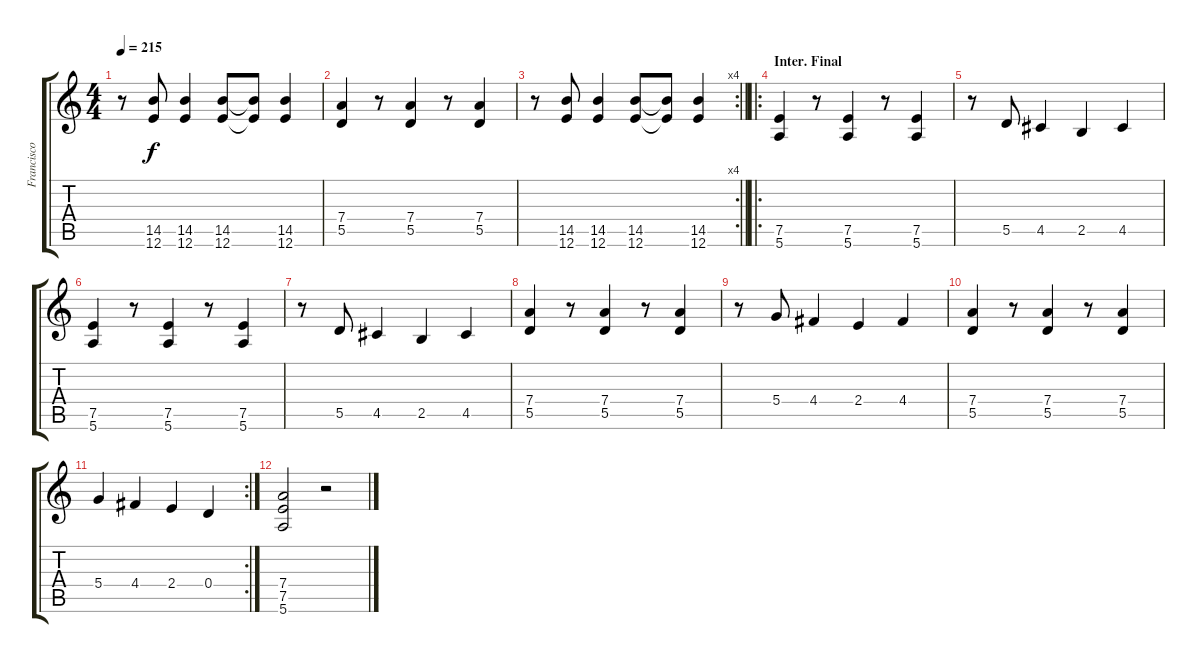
\track ("Francisco Duran" "Francisco ") {instrument overdrivenguitar}
\staff {score tabs}
\tuning (E4 B3 G3 D3 A2 E2) {hide}
\ts (4 4)
\tempo 215
\clef g2
\ks c
r.8{dy f} (14.5 12.6).8 (14.5 12.6).4 (14.5 12.6).8 (14.5{t} 12.6{t}).8 (14.5 12.6).4 |
(7.4 5.5).4 r.8 (7.4 5.5).4 r.8 (7.4 5.5).4 |
\rc 4
\barLineRight lightlight
r.8 (14.5 12.6).8 (14.5 12.6).4 (14.5 12.6).8 (14.5{t} 12.6{t}).8 (14.5 12.6).4 |
\ro
\section ("" "Inter. Final")
(7.5 5.6).4 r.8 (7.5 5.6).4 r.8 (7.5 5.6).4 |
r.8 5.5.8 4.5.4 2.5.4 4.5.4 |
(7.5 5.6).4 r.8 (7.5 5.6).4 r.8 (7.5 5.6).4 |
r.8 5.5.8 4.5.4 2.5.4 4.5.4 |
(7.4 5.5).4 r.8 (7.4 5.5).4 r.8 (7.4 5.5).4 |
r.8 5.4.8 4.4.4 2.4.4 4.4.4 |
(7.4 5.5).4 r.8 (7.4 5.5).4 r.8 (7.4 5.5).4 |
\rc 2
5.4.4 4.4.4 2.4.4 0.4.4 |
(7.4 7.5 5.6).2 r.2
